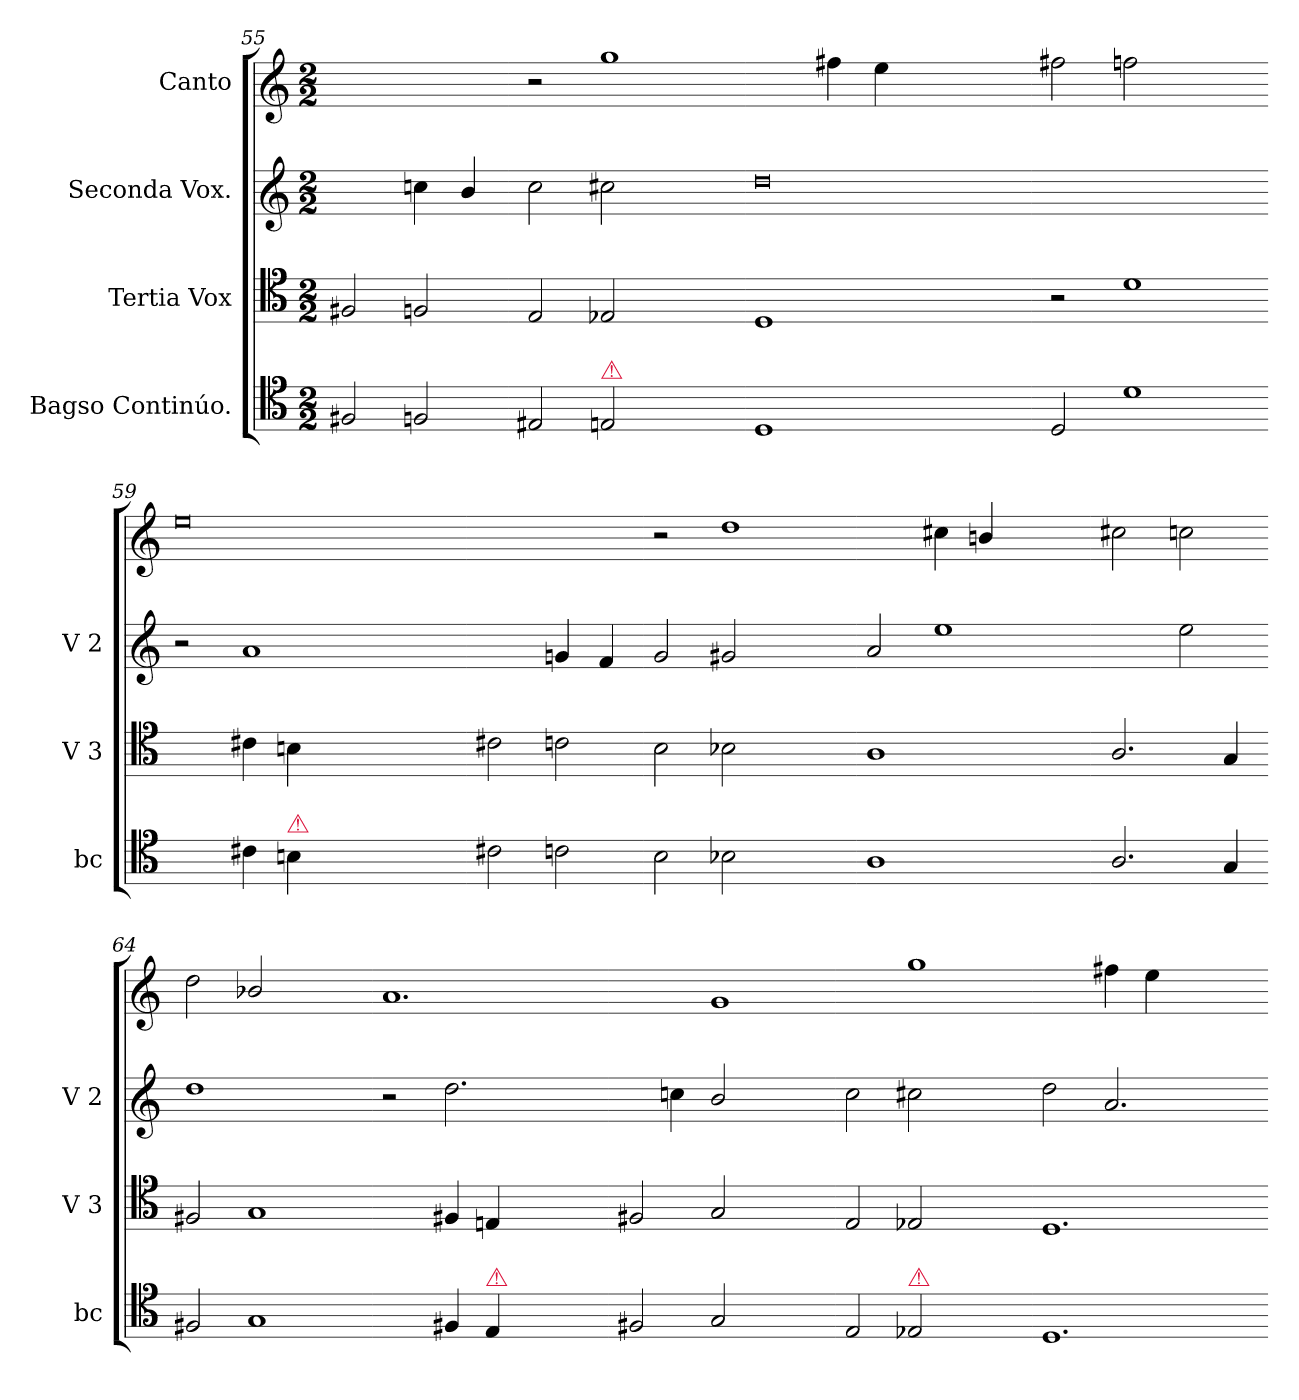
**kern	**kern	**kern	**kern
*part4	*part3	*part2	*part1
*staff4	*staff3	*staff2	*staff1
*I"Bagso Continúo.	*I"Tertia Vox	*I"Seconda Vox.	*I"Canto
*I'bc	*I'V 3	*I'V 2	*
*clefC4	*clefC4	*clefG2	*clefG2
*k[]	*k[]	*k[]	*k[]
*a:	*a:	*a:	*a:
*M2/2	*M2/2	*M2/2	*M2/2
=55	=55	=55	=55
2F#X/	2F#X/	2ryy	1ryy
2Fn/	2Fn/	4ccn\	.
.	.	4b/	.
=56-	=56-	=56-	=56-
2E#X/	2E/	2cc\	2r
!LO:TX:a:color=crimson:t=⚠	!	!	!
2En/	2E-X/	2cc#X\	1gg
2ryy	2ryy	2ryy	.
=57-	=57-	=57-	=57-
1D	1D	0dd	2ryy
.	.	.	4ff#X\
.	.	.	4ee\
1ryy	1ryy	.	1ryy
=58-	=58-	=58-	=58-
2D/	2r	1.ryy	2ff#X\
1d	1d	.	2ffn\
.	.	.	2ryy
=59-	=59-	=59-	=59-
2ryy	2ryy	2r	0ee
4c#X\	4c#X\	1a/	.
!LO:TX:a:color=crimson:t=⚠	!	!	!
4Bn\	4Bn\	.	.
1ryy	1ryy	.	.
.	.	2ryy	.
=60-	=60-	=60-	=60-
2c#X\	2c#X\	2ryy	1ryy
2cn\	2cn\	4gn/	.
.	.	4f/	.
=61-	=61-	=61-	=61-
2B\	2B\	2g/	2r
2B-X\	2B-X\	2g#X/	1dd\
2ryy	2ryy	2ryy	.
=62-	=62-	=62-	=62-
1A	1A	2a/	2ryy
.	.	1ee	4cc#X\
.	.	.	4bn/
2ryy	2ryy	.	2ryy
=63-	=63-	=63-	=63-
2.A/	2.A/	2ryy	2cc#X\
.	.	2ee\	2ccn\
4G/	4G/	.	.
=64-	=64-	=64-	=64-
2F#X/	2F#X/	1dd	2dd\
1G	1G	.	2b-X/
.	.	2ryy	2ryy
=65-	=65-	=65-	=65-
2ryy	2ryy	2r	1.a
4F#X/	4F#X/	2.dd\	.
!LO:TX:a:color=crimson:t=⚠	!	!	!
4E/	4En/	.	.
2ryy	2ryy	.	.
.	.	4ryy	.
=66-	=66-	=66-	=66-
2F#X/	2F#X/	4ryy	2ryy
.	.	4ccn\	.
2G/	2G/	2b/	1g
2ryy	2ryy	2ryy	.
=67-	=67-	=67-	=67-
2E/	2E/	2cc\	2ryy
!LO:TX:a:color=crimson:t=⚠	!	!	!
2E-X/	2E-X/	2cc#X\	1gg\
2ryy	2ryy	2ryy	.
=68-	=68-	=68-	=68-
1.D	1.D	2dd\	2ryy
.	.	2.a/	4ff#X\
.	.	.	4ee\
.	.	.	2ryy
.	.	4ryy	.
=-	=-	=-	=-
*-	*-	*-	*-
